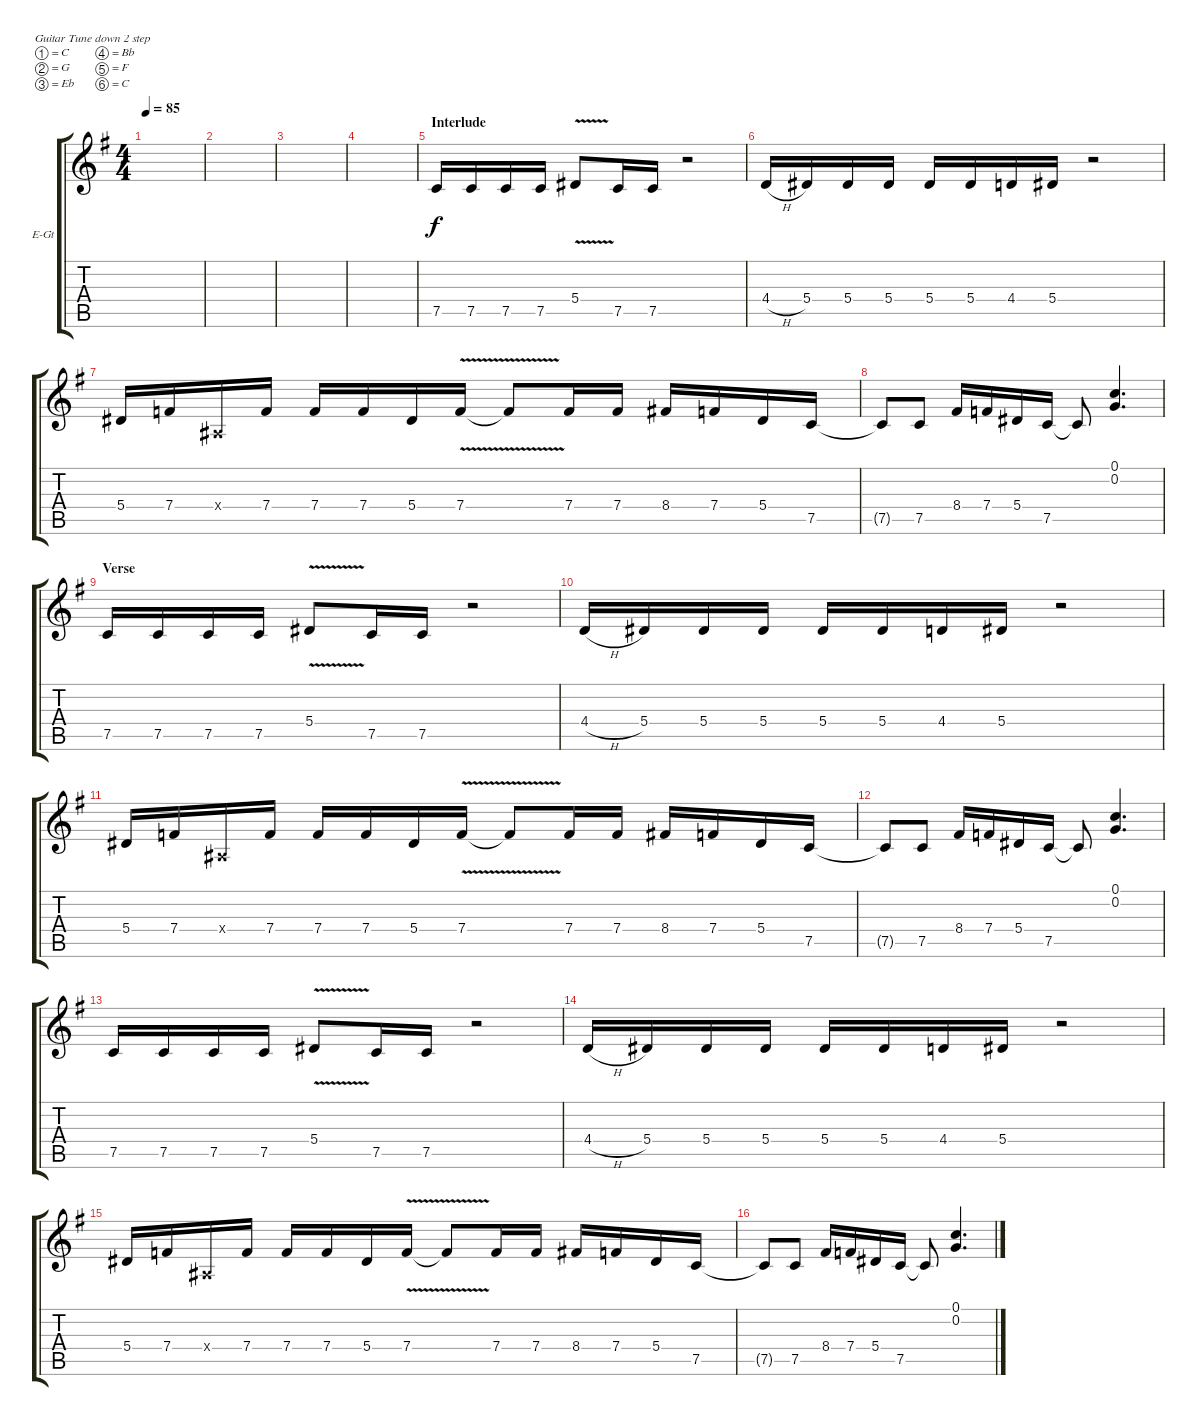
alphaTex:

\defaultSystemsLayout 4
\bracketExtendMode groupsimilarinstruments
\firstSystemTrackNameOrientation horizontal
\otherSystemsTrackNameOrientation horizontal
\track ("Guitar 2" "E-Gt") {instrument distortionguitar}
\staff {score tabs}
\tuning (C4 G3 Eb3 Bb2 F2 C2)
\ts (4 4)
\tempo 85
\clef g2
\ks g
|
|
|
|
\section ("" "Interlude")
7.5.16 7.5.16 7.5.16 7.5.16 5.4{v}.8 7.5.16 7.5.16 r.2 |
4.4{h}.16 5.4.16 5.4.16 5.4.16 5.4.16 5.4.16 4.4.16 5.4.16 r.2 |
5.4.16 7.4.16 0.4{x}.16 7.4.16 7.4.16 7.4.16 5.4.16 7.4{v}.16 7.4{v t}.8 7.4.16 7.4.16 8.4.16 7.4.16 5.4.16 7.5.16 |
7.5{t}.8 7.5.8 8.4.16 7.4.16 5.4.16 7.5.16 7.5{t}.8 (0.1 0.2).4{d} |
\section ("" "Verse")
7.5.16 7.5.16 7.5.16 7.5.16 5.4{v}.8 7.5.16 7.5.16 r.2 |
4.4{h}.16 5.4.16 5.4.16 5.4.16 5.4.16 5.4.16 4.4.16 5.4.16 r.2 |
5.4.16 7.4.16 0.4{x}.16 7.4.16 7.4.16 7.4.16 5.4.16 7.4{v}.16 7.4{v t}.8 7.4.16 7.4.16 8.4.16 7.4.16 5.4.16 7.5.16 |
7.5{t}.8 7.5.8 8.4.16 7.4.16 5.4.16 7.5.16 7.5{t}.8 (0.1 0.2).4{d} |
7.5.16 7.5.16 7.5.16 7.5.16 5.4{v}.8 7.5.16 7.5.16 r.2 |
4.4{h}.16 5.4.16 5.4.16 5.4.16 5.4.16 5.4.16 4.4.16 5.4.16 r.2 |
5.4.16 7.4.16 0.4{x}.16 7.4.16 7.4.16 7.4.16 5.4.16 7.4{v}.16 7.4{v t}.8 7.4.16 7.4.16 8.4.16 7.4.16 5.4.16 7.5.16 |
7.5{t}.8 7.5.8 8.4.16 7.4.16 5.4.16 7.5.16 7.5{t}.8 (0.1 0.2).4{d}
